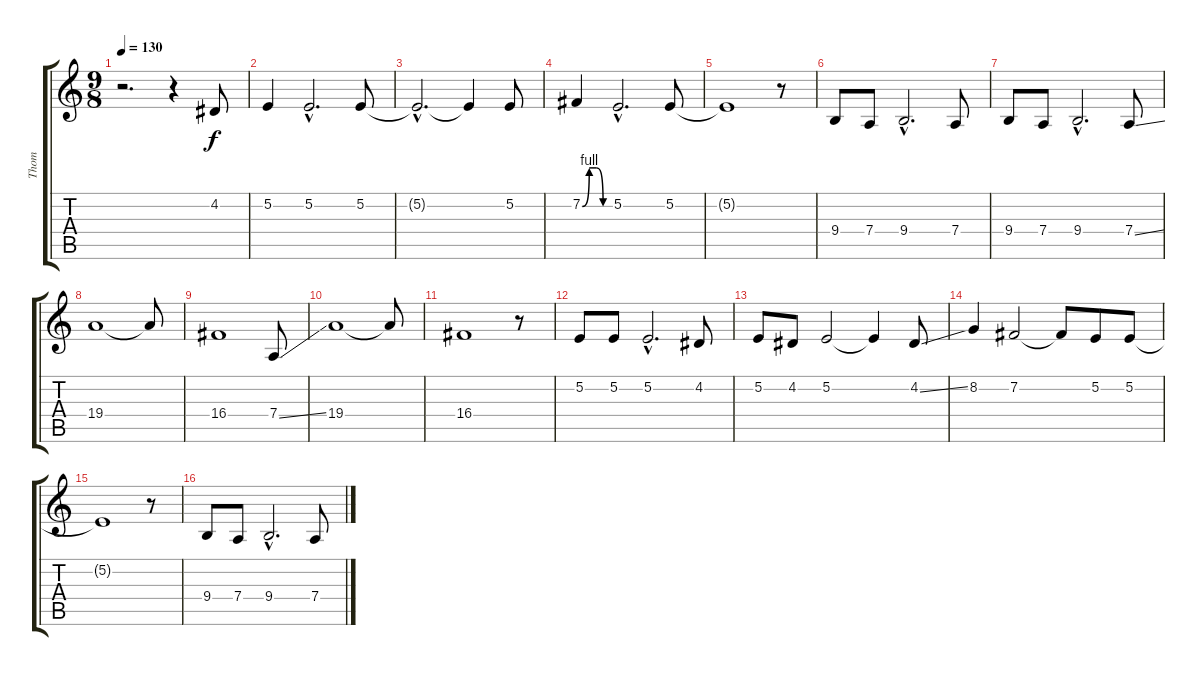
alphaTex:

\track ("Thom" "Thom") {instrument stringensemble1}
\staff {score tabs}
\tuning (E4 B3 G3 D3 A2 E2) {hide}
\ts (9 8)
\tempo 130
\clef g2
\ks c
r.2{d dy f} r.4 4.2.8 |
5.2.4 5.2{hac}.2{d} 5.2.8 |
5.2{hac t}.2{d} 5.2{t}.4 5.2.8 |
7.2{be (custom 0 0 15 4 30 4 45 0 60 0)}.4 5.2{hac}.2{d} 5.2.8 |
5.2{t}.1 r.8 |
9.4.8 7.4.8 9.4{hac}.2{d} 7.4.8 |
9.4.8 7.4.8 9.4{hac}.2{d} 7.4{ss}.8 |
19.4.1 19.4{t}.8 |
16.4.1 7.4{ss}.8 |
19.4.1 19.4{t}.8 |
16.4.1 r.8 |
5.2.8 5.2.8 5.2{hac}.2{d} 4.2.8 |
5.2.8 4.2.8 5.2.2 5.2{t}.4 4.2{ss}.8 |
8.2.4 7.2.2 7.2{t}.8 5.2.8 5.2.8 |
5.2{t}.1 r.8 |
9.4.8 7.4.8 9.4{hac}.2{d} 7.4.8
